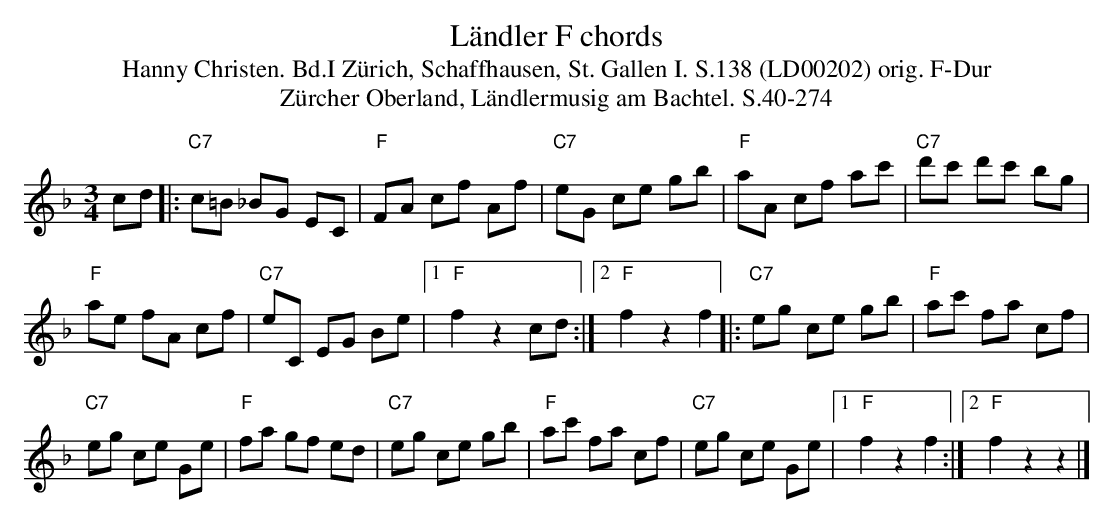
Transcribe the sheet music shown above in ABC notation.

X:1
T: L\"andler F chords
T:Hanny Christen. Bd.I Zürich, Schaffhausen, St. Gallen I. S.138 (LD00202) orig. F-Dur
T: Z\"urcher Oberland, L\"andlermusig am Bachtel. S.40-274
M:3/4
L:1/8
K:F %%MIDI gchordon
cd |: "C7"c=B _BG EC | "F"FA cf Af | "C7"eG ce gb | "F"aA cf ac' | "C7"d'c' d'c' bg |
"F"ae fA cf | "C7"eC EG Be |1 "F"f2z2cd :|2 "F"f2z2f2 |: "C7"eg ce gb | "F"ac' fa cf |
"C7"eg ce Ge | "F"fa gf ed | "C7"eg ce gb | "F"ac' fa cf | "C7"eg ce Ge |1 "F"f2z2f2 :|2 "F"f2z2z2 |]
